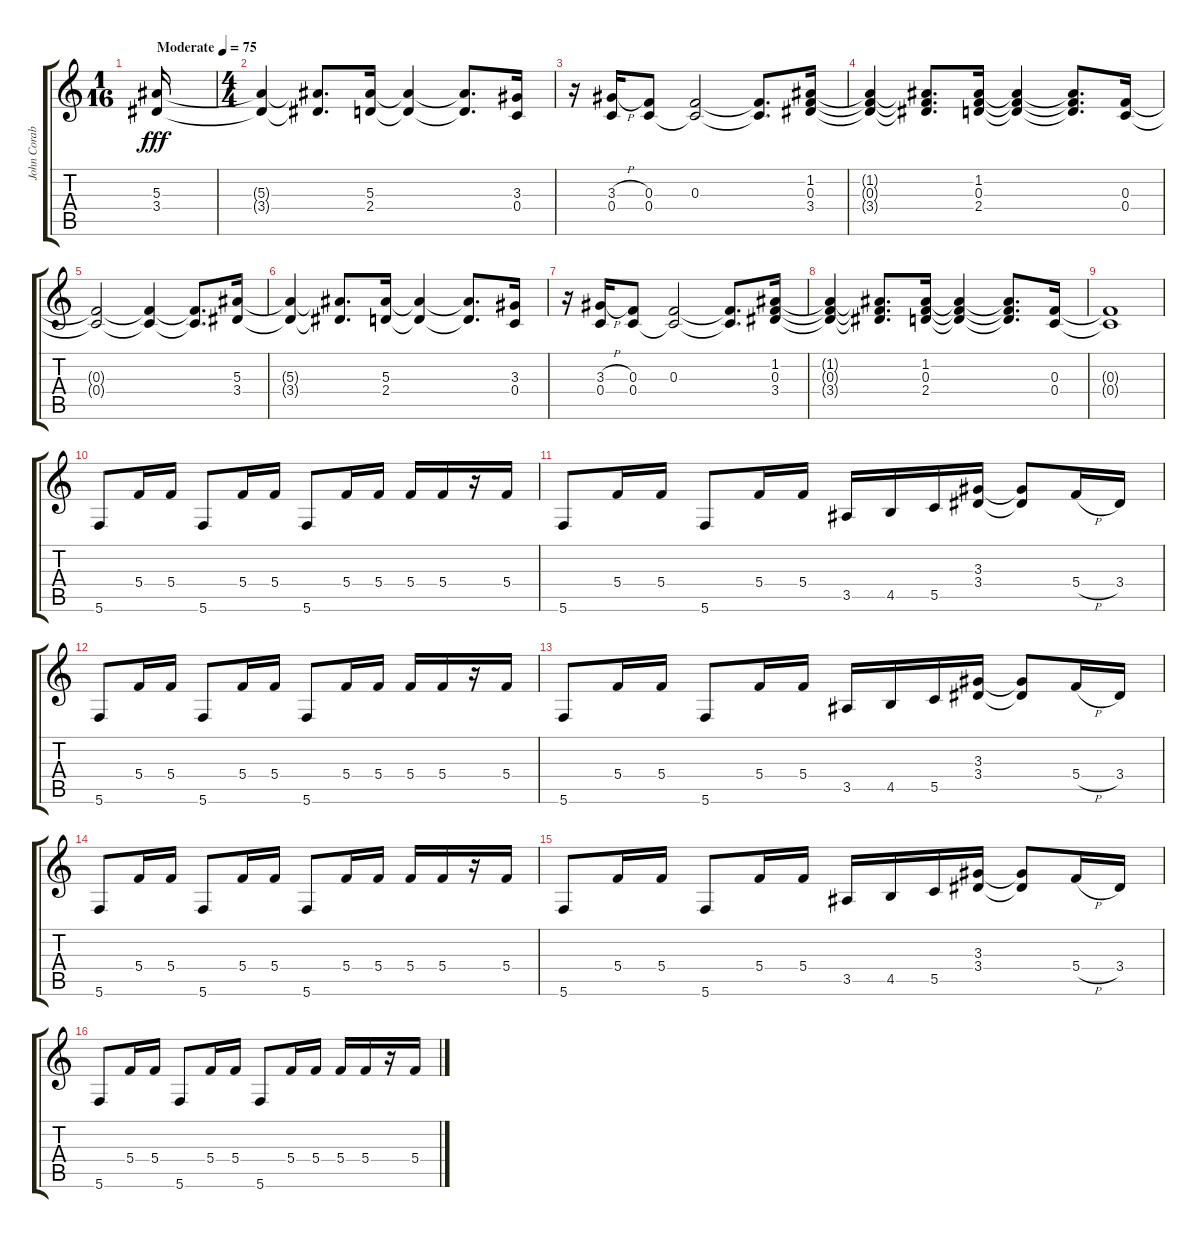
\track ("John Corabi - Rhytm Guitar" "John Corab") {instrument overdrivenguitar}
\staff {score tabs}
\tuning (D4 A3 F3 C3 G2 C2) {hide}
\ts (1 16)
\tempo (75 "Moderate")
\clef g2
\ks c
(5.3 3.4).16{dy fff instrument overdrivenguitar} |
\ts (4 4)
(5.3{t} 3.4{t}).4 (5.3{t} 3.4{t}).8{d} (5.3 2.4).16 (5.3{t} 2.4{t}).4 (5.3{t} 2.4{t}).8{d} (3.3 0.4).16 |
r.16 (3.3{h} 0.4).16 (0.3 0.4).8 (0.3 0.4{t}).2 (0.3{t} 0.4{t}).8{d} (1.2 0.3 3.4).16 |
(1.2{t} 0.3{t} 3.4{t}).4 (1.2{t} 0.3{t} 3.4{t}).8{d} (1.2 0.3 2.4).16 (1.2{t} 0.3{t} 2.4{t}).4 (1.2{t} 0.3{t} 2.4{t}).8{d} (0.3 0.4).16 |
(0.3{t} 0.4{t}).2 (0.3{t} 0.4{t}).4 (0.3{t} 0.4{t}).8{d} (5.3 3.4).16 |
(5.3{t} 3.4{t}).4 (5.3{t} 3.4{t}).8{d} (5.3 2.4).16 (5.3{t} 2.4{t}).4 (5.3{t} 2.4{t}).8{d} (3.3 0.4).16 |
r.16 (3.3{h} 0.4).16 (0.3 0.4).8 (0.3 0.4{t}).2 (0.3{t} 0.4{t}).8{d} (1.2 0.3 3.4).16 |
(1.2{t} 0.3{t} 3.4{t}).4 (1.2{t} 0.3{t} 3.4{t}).8{d} (1.2 0.3 2.4).16 (1.2{t} 0.3{t} 2.4{t}).4 (1.2{t} 0.3{t} 2.4{t}).8{d} (0.3 0.4).16 |
(0.3{t} 0.4{t}).1 |
5.6.8 5.4.16 5.4.16 5.6.8 5.4.16 5.4.16 5.6.8 5.4.16 5.4.16 5.4.16 5.4.16 r.16 5.4.16 |
5.6.8 5.4.16 5.4.16 5.6.8 5.4.16 5.4.16 3.5.16 4.5.16 5.5.16 (3.3 3.4).16 (3.3{t} 3.4{t}).8 5.4{h}.16 3.4.16 |
5.6.8 5.4.16 5.4.16 5.6.8 5.4.16 5.4.16 5.6.8 5.4.16 5.4.16 5.4.16 5.4.16 r.16 5.4.16 |
5.6.8 5.4.16 5.4.16 5.6.8 5.4.16 5.4.16 3.5.16 4.5.16 5.5.16 (3.3 3.4).16 (3.3{t} 3.4{t}).8 5.4{h}.16 3.4.16 |
5.6.8 5.4.16 5.4.16 5.6.8 5.4.16 5.4.16 5.6.8 5.4.16 5.4.16 5.4.16 5.4.16 r.16 5.4.16 |
5.6.8 5.4.16 5.4.16 5.6.8 5.4.16 5.4.16 3.5.16 4.5.16 5.5.16 (3.3 3.4).16 (3.3{t} 3.4{t}).8 5.4{h}.16 3.4.16 |
5.6.8 5.4.16 5.4.16 5.6.8 5.4.16 5.4.16 5.6.8 5.4.16 5.4.16 5.4.16 5.4.16 r.16 5.4.16
